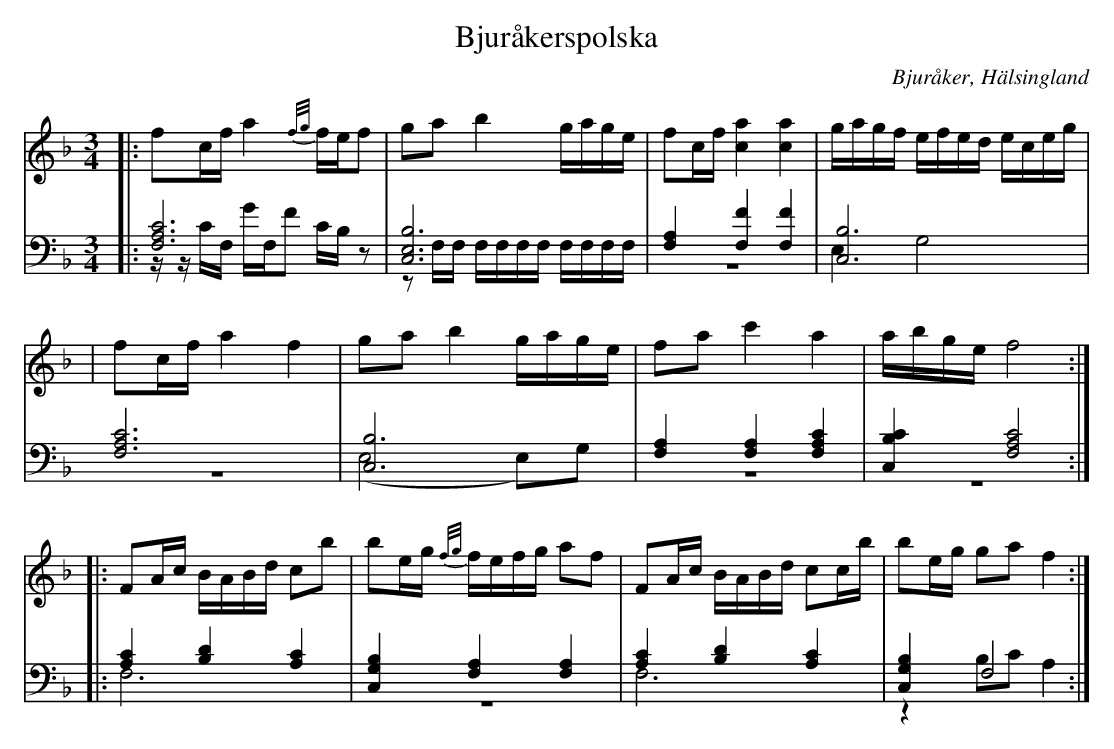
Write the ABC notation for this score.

X:1
T: Bjuråkerspolska
O: Bjuråker, Hälsingland
M: 3/4
L: 1/8
K: F
V:1
V:2
V:3 merge
V: 1
|:fc/f/ a2 {f/g/}f/e/f|ga b2 g/a/g/e/|fc/f/ [c2a2] [c2a2]|g/a/g/f/ e/f/e/d/ e/c/e/g/|
|fc/f/ a2 f2|ga b2 g/a/g/e/|fa c'2 a2| a/b/g/e/ f4:|
|:FA/c/ B/A/B/d/ cb|be/g/ {f/g/}f/e/f/g/ af|FA/c/ B/A/B/d/ cc/b/|be/g/ ga f2:|
V:2 clef=bass
|:[F,6A,6C6]|[C,6E,6B,6]|[F,2A,2] [F,2F2] [F,2F2]|[C,6B,6]|
[F,6A,6C6]|[C,6B,6]|[F,2A,2] [F,2A,2] [F,2A,2C2]|[C,2B,2C2] [F,4A,4C4]:|
 |:[A,2C2] [B,2D2] [A,2C2]|[C,2G,2B,2] [F,2A,2] [F,2A,2]|[A,2C2] [B,2D2] [A,2C2]|[C,2G,2B,2] F,4 :|
V:3 clef=bass
 |:z/z/C/F,/ G/F,/F C/B,/z|zF,/F,/ F,/F,/F,/F,/ F,/F,/F,/F,/|z6|E,2 G,4|
 |z6|(E,4 E,)G,|z6|z6:|
|:F,6|z6|F,6|z2 B,C A,2:|
